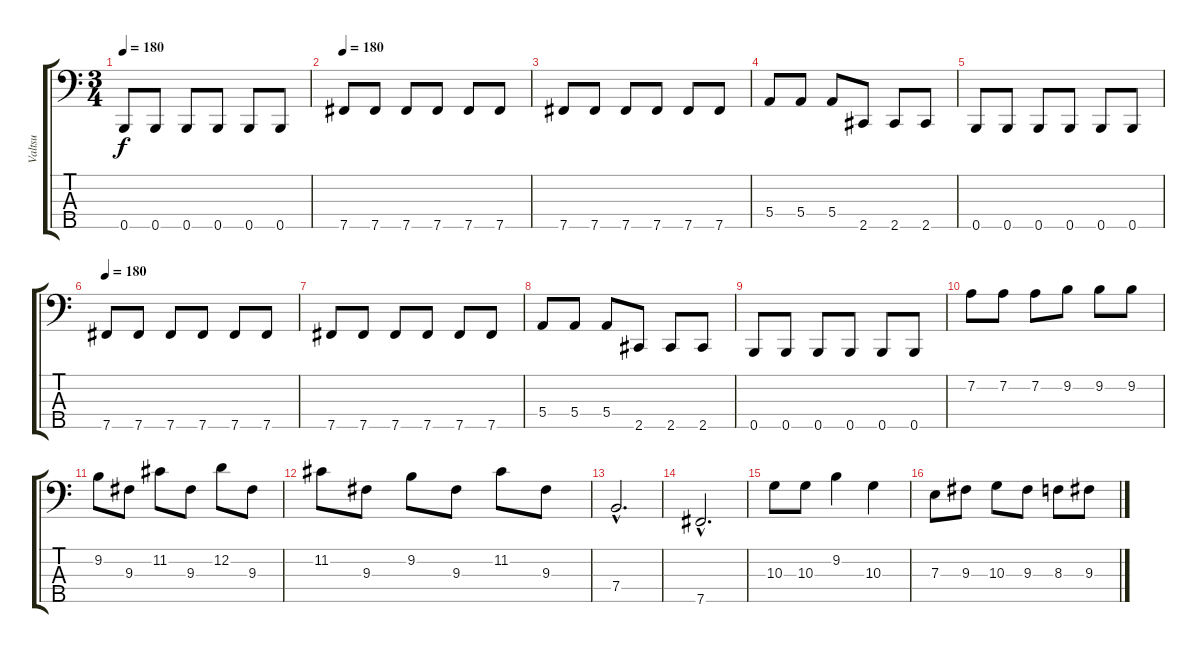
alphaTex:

\track ("Valtsu" "Valtsu") {instrument electricbasspick}
\staff {score tabs}
\tuning (G2 D2 A1 E1 B0) {hide}
\ts (3 4)
\tempo 180
\clef f4
\ks c
0.5.8{dy f} 0.5.8 0.5.8 0.5.8 0.5.8 0.5.8 |
\tempo 180
7.5.8 7.5.8 7.5.8 7.5.8 7.5.8 7.5.8 |
7.5.8 7.5.8 7.5.8 7.5.8 7.5.8 7.5.8 |
5.4.8 5.4.8 5.4.8 2.5.8 2.5.8 2.5.8 |
0.5.8 0.5.8 0.5.8 0.5.8 0.5.8 0.5.8 |
\tempo 180
7.5.8 7.5.8 7.5.8 7.5.8 7.5.8 7.5.8 |
7.5.8 7.5.8 7.5.8 7.5.8 7.5.8 7.5.8 |
5.4.8 5.4.8 5.4.8 2.5.8 2.5.8 2.5.8 |
0.5.8 0.5.8 0.5.8 0.5.8 0.5.8 0.5.8 |
7.2.8 7.2.8 7.2.8 9.2.8 9.2.8 9.2.8 |
9.2.8 9.3.8 11.2.8 9.3.8 12.2.8 9.3.8 |
11.2.8 9.3.8 9.2.8 9.3.8 11.2.8 9.3.8 |
7.4{hac}.2{d} |
7.5{hac}.2{d} |
10.3.8 10.3.8 9.2.4 10.3.4 |
7.3.8 9.3.8 10.3.8 9.3.8 8.3.8 9.3.8
